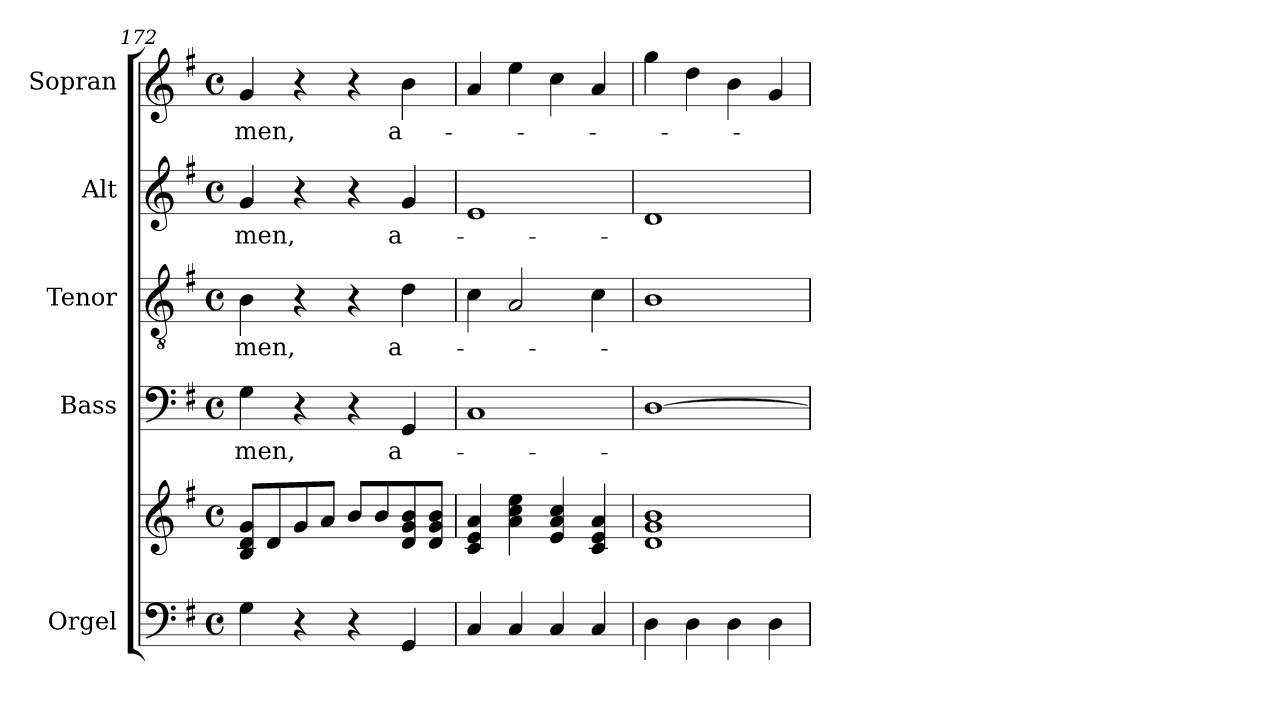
**kern	**kern	**kern	**text	**kern	**text	**kern	**text	**kern	**text
*part5	*part5	*part4	*part4	*part3	*part3	*part2	*part2	*part1	*part1
*staff6	*staff5	*staff4	*staff4	*staff3	*staff3	*staff2	*staff2	*staff1	*staff1
*I"Orgel	*	*I"Bass	*	*I"Tenor	*	*I"Alt	*	*I"Sopran	*
*I'Org.	*	*I'B.	*	*I'T.	*	*I'A.	*	*I'S.	*
!!LO:PB:g=z
*clefF4	*clefG2	*clefF4	*	*clefGv2	*	*clefG2	*	*clefG2	*
*k[f#]	*k[f#]	*k[f#]	*	*k[f#]	*	*k[f#]	*	*k[f#]	*
*G:	*G:	*G:	*	*G:	*	*G:	*	*G:	*
*M4/4	*M4/4	*M4/4	*	*M4/4	*	*M4/4	*	*M4/4	*
*met(c)	*met(c)	*met(c)	*	*met(c)	*	*met(c)	*	*met(c)	*
=172	=172	=172	=172	=172	=172	=172	=172	=172	=172
!	!	!	!LO:LY:b	!	!LO:LY:b	!	!LO:LY:b	!	!LO:LY:b
4G\	8B/ 8d/ 8g/L	4G\	-men,	4B\	-men,	4g/	-men,	4g/	-men,
.	8d/	.	.	.	.	.	.	.	.
4r	8g/	4r	.	4r	.	4r	.	4r	.
.	8a/J	.	.	.	.	.	.	.	.
4r	8b/L	4r	.	4r	.	4r	.	4r	.
.	8b/	.	.	.	.	.	.	.	.
!	!	!	!LO:LY:b	!	!LO:LY:b	!	!LO:LY:b	!	!LO:LY:b
4GG/	8d/ 8g/ 8b/	4GG/	a-	4d\	a-	4g/	a-	4b\	a-
.	8d/ 8g/ 8b/J	.	.	.	.	.	.	.	.
=173	=173	=173	=173	=173	=173	=173	=173	=173	=173
4C/	4c/ 4e/ 4a/	1C	.	4c\	.	1e	.	4a/	.
4C/	4a\ 4cc\ 4ee\	.	.	2A/	.	.	.	4ee\	.
4C/	4e/ 4a/ 4cc/	.	.	.	.	.	.	4cc\	.
4C/	4c/ 4e/ 4a/	.	.	4c\	.	.	.	4a/	.
=174	=174	=174	=174	=174	=174	=174	=174	=174	=174
4D\	1d 1g 1b	[1D	.	1B	.	1d	.	4gg\	.
4D\	.	.	.	.	.	.	.	4dd\	.
4D\	.	.	.	.	.	.	.	4b\	.
4D\	.	.	.	.	.	.	.	4g/	.
=	=	=	=	=	=	=	=	=	=
*-	*-	*-	*-	*-	*-	*-	*-	*-	*-
